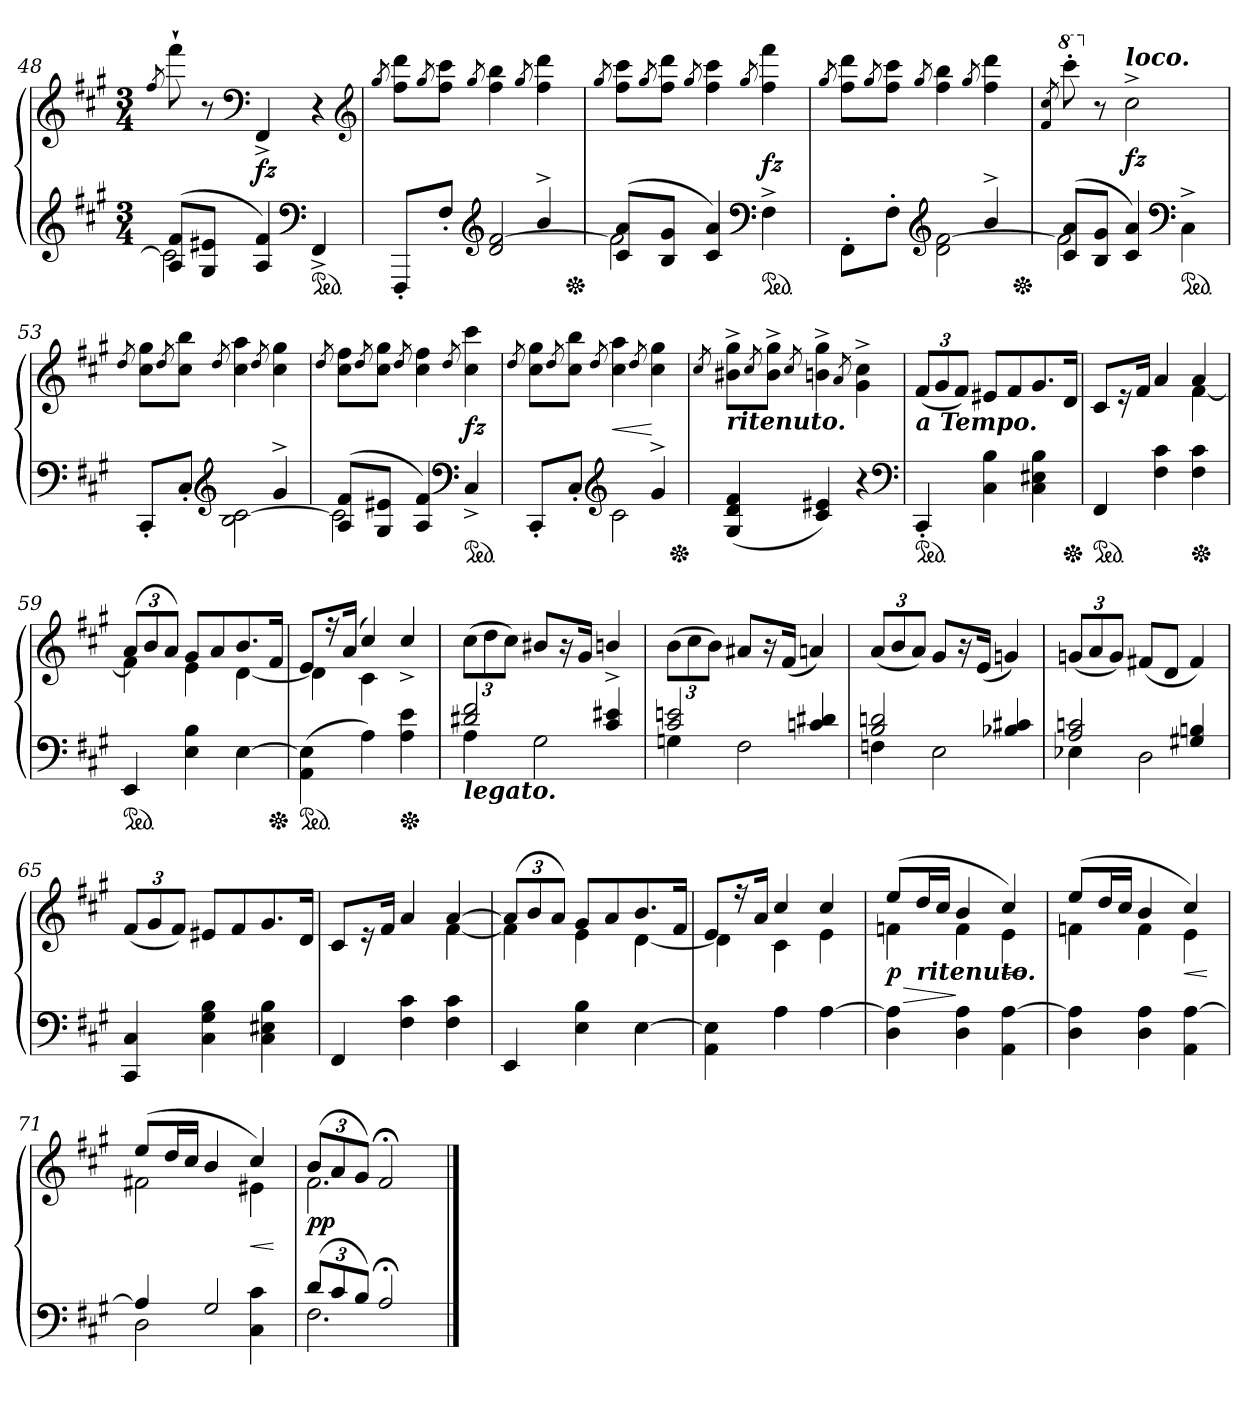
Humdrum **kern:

**kern	**kern	**dynam
*part1	*part1	*part1
*staff2	*staff1	*staff1/2
*clefG2	*clefG2	*
*k[f#c#g#]	*k[f#c#g#]	*
*f#:	*f#:	*
*M3/4	*M3/4	*
=48	=48	=48
.	8qff#/	.
*^	*	*
(<8A 8f#L	2c#]	8fff#`>	.
8G# 8e#XJ	.	8r	.
*	*	*clefF4	*
4A 4f#)	.	4FF#^>	fz
*clefF4	*	*	*
*ped	*	*	*
4FF#^>	4ryy	4r	.
*	*	*clefG2	*
=49	=49	=49	=49
.	.	8qgg#/	.
8FFF#'</L	4ryy	8ff# 8dddL	.
.	.	8qgg#/	.
8F#'>\J	.	8ff# 8ccc#J	.
*clefG2	*	*	*
.	.	8qgg#/	.
4ryy	2d/ [2f#/	4ff# 4bb	.
.	.	8qgg#/	.
4b^>	.	4ff# 4ddd	.
*Xped	*	*	*
=50	=50	=50	=50
.	.	8qgg#/	.
(<8c# 8aL	2f#]	8ff# 8ccc#L	.
.	.	8qgg#/	.
8B 8g#J	.	8ff# 8dddJ	.
.	.	8qgg#/	.
4c# 4a)	.	4ff# 4ccc#	.
*clefF4	*	*	*
.	.	8qgg#/	.
*ped	*	*	*
4F#^>	4ryy	4ff# 4fff#	fz
=51	=51	=51	=51
.	.	8qgg#/	.
8FF#'>\L	4ryy	8ff# 8dddL	.
.	.	8qgg#/	.
8F#'>J	.	8ff# 8ccc#J	.
*clefG2	*	*	*
.	.	8qgg#/	.
4ryy	2d [2f#	4ff# 4bb	.
.	.	8qgg#/	.
4b^>	.	4ff# 4ddd	.
*Xped	*	*	*
=52	=52	=52	=52
.	.	8qf#/ 8qcc#/	.
*	*	*8va	*
(<8c# 8aL	2f#]	8cccc#'>	.
*	*	*X8va	*
8B 8g#J	.	8r	.
!	!	!LO:TX:a:Bi:t=loco.	!
4c# 4a)	.	2cc#^>	fz
*clefF4	*	*	*
*ped	*	*	*
4C#^>\	4ryy	.	.
=53	=53	=53	=53
.	.	8qdd/	.
8CC#'<L	4ryy	8cc# 8gg#L	.
.	.	8qdd/	.
8C#'<J	.	8cc# 8bbJ	.
*clefG2	*	*	*
.	.	8qdd/	.
4ryy	2B [2c#	4cc# 4aa	.
.	.	8qdd/	.
4g#^>	.	4cc# 4gg#	.
=54	=54	=54	=54
.	.	8qdd/	.
(<8A 8f#L	2c#]	8cc# 8ff#L	.
.	.	8qdd/	.
8G# 8e#XJ	.	8cc# 8gg#J	.
.	.	8qdd/	.
4A 4f#)	.	4cc# 4ff#	.
*clefF4	*	*	*
.	.	8qdd/	.
*ped	*	*	*
4C#^>	4ryy	4cc# 4ccc#	fz
=55	=55	=55	=55
.	.	8qdd/	.
8CC#'<L	4ryy	8cc# 8gg#L	.
.	.	8qdd/	.
8C#'<J	.	8cc# 8bbJ	.
*clefG2	*	*	*
.	.	8qdd/	.
4ryy	2c#	4cc# 4aa	<
.	.	8qdd/	.
4g#^>	.	4cc# 4gg#	[
*v	*v	*	*
*Xped	*	*
=56	=56	=56
.	8qcc#/	.
!	!LO:TX:b:Bi:t=ritenuto.	!
(4G# 4d 4f#	8b#X^> 8gg#^>L	.
.	8qcc#/	.
.	8b#^> 8gg#^>J	.
.	8qcc#/	.
4c# 4e#X)	4bn^> 4gg#^>	.
.	8qa/	.
4r	4g#^>\ 4cc#^>\	.
*clefF4	*	*
=57	=57	=57
!	!LO:TX:b:Bi:t=a Tempo.	!
*ped	*	*
4CC#'<	(12f#L	.
.	12g#	.
.	12f#J)	.
4C# 4B	8e#XL	.
.	8f#	.
4C# 4E#X 4B	8.g#	.
*Xped	*	*
.	16dJk	.
=58	=58	=58
*	*^	*
*ped	*	*	*
4FF#	8c#L	2ryy	.
.	16r	.	.
.	16f#Jk	.	.
4F# 4c#	4a	.	.
*Xped	*	*	*
4F# 4c#	4a	[4f#	.
=59	=59	=59	=59
*ped	*	*	*
4EE	(>12aL	4f#]	.
.	12b	.	.
.	12aJ)	.	.
4E 4B	8g#L	4e	.
.	8a	.	.
[4E	8.b	[4d	.
*Xped	*	*	*
.	16f#Jk	.	.
=60	=60	=60	=60
*ped	*	*	*
(4AA\ 4E]\	8eL	4d]	.
.	16r	.	.
.	(<16aJk	.	.
4A)	4cc#)	4c#	.
*Xped	*	*	*
4A 4e	4cc#^>/	4ryy	.
=61	=61	=61	=61
*^	*	*	*
!LO:TX:b:Bi:t=legato.	!	!	!	!
*	*	*v	*v	*
2d#X 2f#	4A	(12cc#L	.
.	.	12dd	.
.	.	12cc#J)	.
.	2G#	8b#XL	.
.	.	16r	.
.	.	16g#Jk	.
4c# 4e#X	.	4bn^>/	.
=62	=62	=62	=62
2c# 2en	4Gn	(>12bL	.
.	.	12cc#	.
.	.	12bJ)	.
.	2F#	8a#XL	.
.	.	16r	.
.	.	(16f#Jk	.
4cn 4d#X	.	4an)	.
=63	=63	=63	=63
2B 2dn	4Fn	(<12aL	.
.	.	12b	.
.	.	12aJ)	.
.	2E	8g#L	.
.	.	16r	.
.	.	(16eJk	.
4B-X 4c#X	.	4gn)	.
=64	=64	=64	=64
2A 2cn	4E-X	(<12gnL	.
.	.	12a	.
.	.	12gJ)	.
.	2D	(8f#XL	.
.	.	8dJ	.
4G#X 4Bn	.	4f#)	.
*v	*v	*	*
=65	=65	=65
4CC# 4C#	(<12f#L	.
.	12g#	.
.	12f#J)	.
4C# 4G# 4B	8e#XL	.
.	8f#	.
4C# 4E#X 4B	8.g#	.
.	16dJk	.
=66	=66	=66
*	*^	*
4FF#	8c#L	2ryy	.
.	16r	.	.
.	16f#Jk	.	.
4F# 4c#	4a	.	.
4F# 4c#	[4a	[4f#	.
=67	=67	=67	=67
4EE	(>12aL]	4f#]	.
.	12b	.	.
.	12aJ)	.	.
4E 4B	8g#L	4e	.
.	8a	.	.
[4E	8.b	[4d	.
.	16f#Jk	.	.
=68	=68	=68	=68
4AA\ 4E]\	8eL	4d]	.
.	16r	.	.
.	16aJk	.	.
4A	4cc#	4c#	.
[4A	4cc#	4e	.
=69	=69	=69	=69
4D 4A]	(8eeL	4fn	> p
!	!LO:TX:b:Bi:t=ritenuto.	!	!
.	16ddL	.	.
.	16cc#JJ	.	.
4D 4A	4b	4f	]
4AA [4A	4cc#)	4e	<
*	*v	*v	*
.	.	[
=70	=70	=70
*	*^	*
4D 4A]	(8eeL	4fn	.
.	16ddL	.	.
.	16cc#JJ	.	.
4D 4A	4b	4f	.
4AA [4A	4cc#)	4e	<
*	*v	*v	*
.	.	[
=71	=71	=71
*^	*^	*
4A]	2D	(8eeL	2f#X	.
.	.	16ddL	.	.
.	.	16cc#JJ	.	.
2G#	.	4b	.	.
.	4C# 4c#	4cc#)	4e#X	<
*v	*v	*	*	*
*	*v	*v	*
.	.	[
=72	=72	=72
*^	*^	*
(>12dL	2.F#	(>12bL	2.f#	pp
12c#	.	12a	.	.
12BJ)	.	12g#J)	.	.
2A;<	.	2f#;<	.	.
*v	*v	*	*	*
*	*v	*v	*
==	==	==
*-	*-	*-
